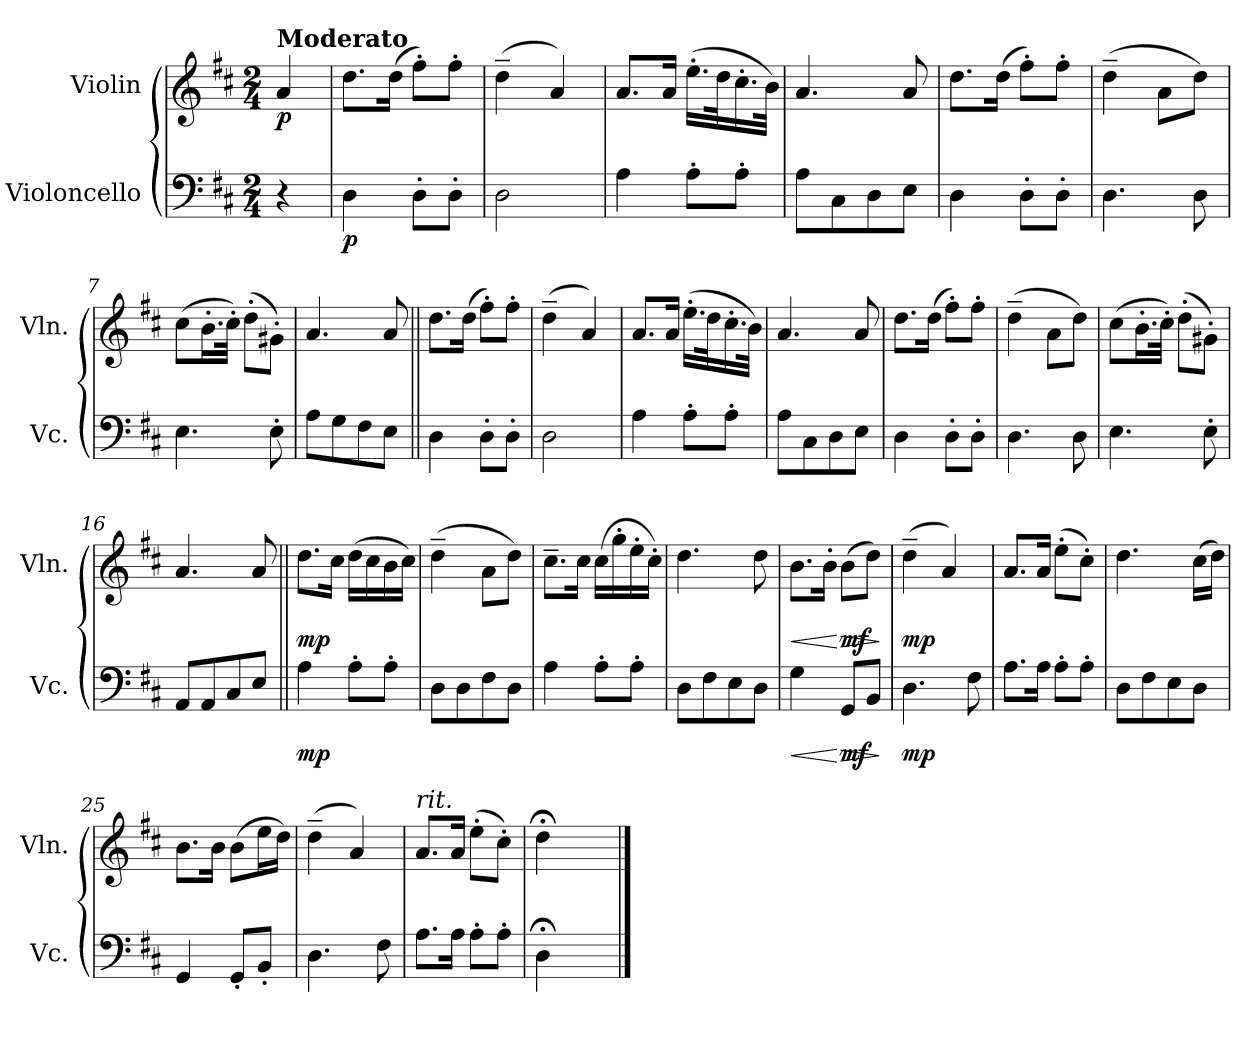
**kern	**dynam	**kern	**dynam
*part2	*part2	*part1	*part1
*staff2	*staff2	*staff1	*staff1
*I"Violoncello	*	*I"Violin	*
*I'Vc.	*	*I'Vln.	*
*clefF4	*	*clefG2	*
*k[f#c#]	*	*k[f#c#]	*
*M2/4	*	*M2/4	*
*MM72	*	*MM72	*
=	=	=	=
!	!	!LO:TX:B:t=Moderato	!
!	!	!	!LO:DY:b
4r	.	4a/	p
=1	=1	=1	=1
!	!LO:DY:b	!	!
4D\	p	8.dd\L	.
.	.	(>16dd\Jk	.
8D'\L	.	8ff#'\L)	.
8D'\J	.	8ff#'\J	.
=2	=2	=2	=2
2D\	.	(>4dd~\	.
.	.	4a/)	.
=3	=3	=3	=3
4A\	.	8.a/L	.
.	.	16a/Jk	.
8A'\L	.	(>16.ee'\LL	.
.	.	32dd\K	.
8A'\J	.	16.cc#'\	.
.	.	32b\JJk)	.
=4	=4	=4	=4
8A\L	.	4.a/	.
8C#\	.	.	.
8D\	.	.	.
8E\J	.	8a/	.
=5	=5	=5	=5
4D\	.	8.dd\L	.
.	.	(>16dd\Jk	.
8D'\L	.	8ff#'\L)	.
8D'\J	.	8ff#'\J	.
=6	=6	=6	=6
4.D\	.	(>4dd~\	.
.	.	8a\L	.
8D\	.	8dd\J)	.
=7	=7	=7	=7
4.E\	.	(>8cc#\L	.
.	.	16.b'\L	.
.	.	32cc#'\JJk)	.
.	.	(>8dd'\L	.
8E'\	.	8g#X'\J)	.
!!LO:LB:g=z
=8	=8	=8	=8
8A\L	.	4.a/	.
8G\	.	.	.
8F#\	.	.	.
8E\J	.	8a/	.
=9||	=9||	=9||	=9||
4D\	.	8.dd\L	.
.	.	(>16dd\Jk	.
8D'\L	.	8ff#'\L)	.
8D'\J	.	8ff#'\J	.
=10	=10	=10	=10
2D\	.	(>4dd~\	.
.	.	4a/)	.
=11	=11	=11	=11
4A\	.	8.a/L	.
.	.	16a/Jk	.
8A'\L	.	(>16.ee'\LL	.
.	.	32dd\K	.
8A'\J	.	16.cc#'\	.
.	.	32b\JJk)	.
=12	=12	=12	=12
8A\L	.	4.a/	.
8C#\	.	.	.
8D\	.	.	.
8E\J	.	8a/	.
=13	=13	=13	=13
4D\	.	8.dd\L	.
.	.	(>16dd\Jk	.
8D'\L	.	8ff#'\L)	.
8D'\J	.	8ff#'\J	.
=14	=14	=14	=14
4.D\	.	(>4dd~\	.
.	.	8a\L	.
8D\	.	8dd\J)	.
=15	=15	=15	=15
4.E\	.	(>8cc#\L	.
.	.	16.b'\L	.
.	.	32cc#'\JJk)	.
.	.	(>8dd'\L	.
8E'\	.	8g#X'\J)	.
!!LO:LB:g=z
=16	=16	=16	=16
8AA/L	.	4.a/	.
8AA/	.	.	.
8C#/	.	.	.
8E/J	.	8a/	.
=17||	=17||	=17||	=17||
!	!LO:DY:b	!	!LO:DY:b
4A\	mp	8.dd\L	mp
.	.	16cc#\Jk	.
8A'\L	.	(>16dd\LL	.
.	.	16cc#\	.
8A'\J	.	16b\	.
.	.	16cc#\JJ)	.
=18	=18	=18	=18
8D\L	.	(>4dd~\	.
8D\	.	.	.
8F#\	.	8a\L	.
8D\J	.	8dd\J)	.
=19	=19	=19	=19
4A\	.	8.cc#~\L	.
.	.	16cc#\Jk	.
8A'\L	.	(>16cc#\LL	.
.	.	16gg'\	.
8A'\J	.	16ee'\	.
.	.	16cc#'\JJ)	.
=20	=20	=20	=20
8D\L	.	4.dd\	.
8F#\	.	.	.
8E\	.	.	.
8D\J	.	8dd\	.
=21	=21	=21	=21
!	!LO:HP:b	!	!LO:HP:b
4G\	<	8.b\L	<
.	.	16b'\Jk	.
!	!LO:HP:n=1:b	!	!LO:HP:n=1:b
!	!LO:DY:n=1:b	!	!LO:DY:n=1:b
8GG/L	[ > mf	(>8b\L	[ > mf
8BB/J	.	8dd\J)	.
.	]	.	]
=22	=22	=22	=22
!	!LO:DY:b	!	!LO:DY:b
4.D\	mp	(>4dd~\	mp
.	.	4a/)	.
8F#\	.	.	.
=23	=23	=23	=23
8.A\L	.	8.a/L	.
16A\Jk	.	16a/Jk	.
8A'\L	.	(>8ee'\L	.
8A'\J	.	8cc#'\J)	.
!!LO:LB:g=z
=24	=24	=24	=24
8D\L	.	4.dd\	.
8F#\	.	.	.
8E\	.	.	.
8D\J	.	(>16cc#\LL	.
.	.	16dd\JJ)	.
=25	=25	=25	=25
4GG/	.	8.b\L	.
.	.	16b\Jk	.
8GG'/L	.	(>8b\L	.
8BB'/J	.	16ee\L	.
.	.	16dd\JJ)	.
=26	=26	=26	=26
4.D\	.	(>4dd~\	.
.	.	4a/)	.
8F#\	.	.	.
=27	=27	=27	=27
*	*	*MM60	*
!	!	!LO:TX:i:t=rit.	!
8.A\L	.	8.a/L	.
16A\Jk	.	16a/Jk	.
8A'\L	.	(>8ee'\L	.
8A'\J	.	8cc#'\J)	.
=28	=28	=28	=28
*	*	*MM44	*
4D;<\	.	4dd;<\	.
4ryy	.	4ryy	.
==	==	==	==
*-	*-	*-	*-
